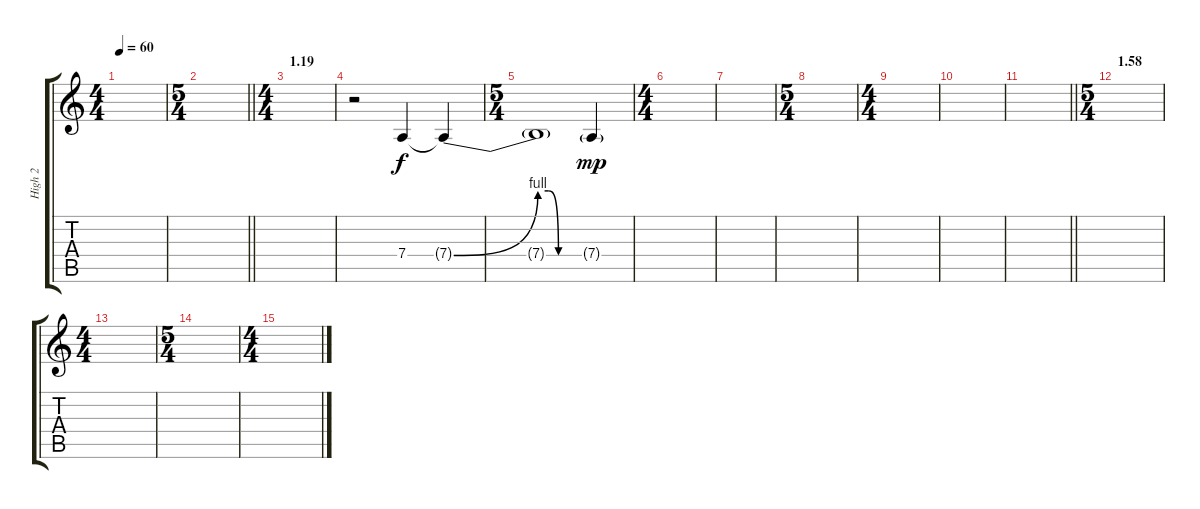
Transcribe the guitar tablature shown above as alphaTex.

\track ("High 2" "High 2") {instrument lead1square}
\staff {score tabs}
\tuning (E4 B3 G3 D3 A2 E2) {hide}
\ts (4 4)
\tempo 60
\clef g2
\ks c
|
\ts (5 4)
\barLineRight lightlight
|
\ts (4 4)
\section ("" "1.19")
|
r.2 7.4.4{dy f} 7.4{be (bend 0 0 60 4) t}.4 |
\ts (5 4)
7.4{be (custom 0 4 15 4 30 0 60 0) t}.1 7.4{g}.4{dy mp} |
\ts (4 4)
|
|
\ts (5 4)
|
\ts (4 4)
|
|
\barLineRight lightlight
|
\ts (5 4)
\section ("" "1.58")
|
\ts (4 4)
|
\ts (5 4)
|
\ts (4 4)
